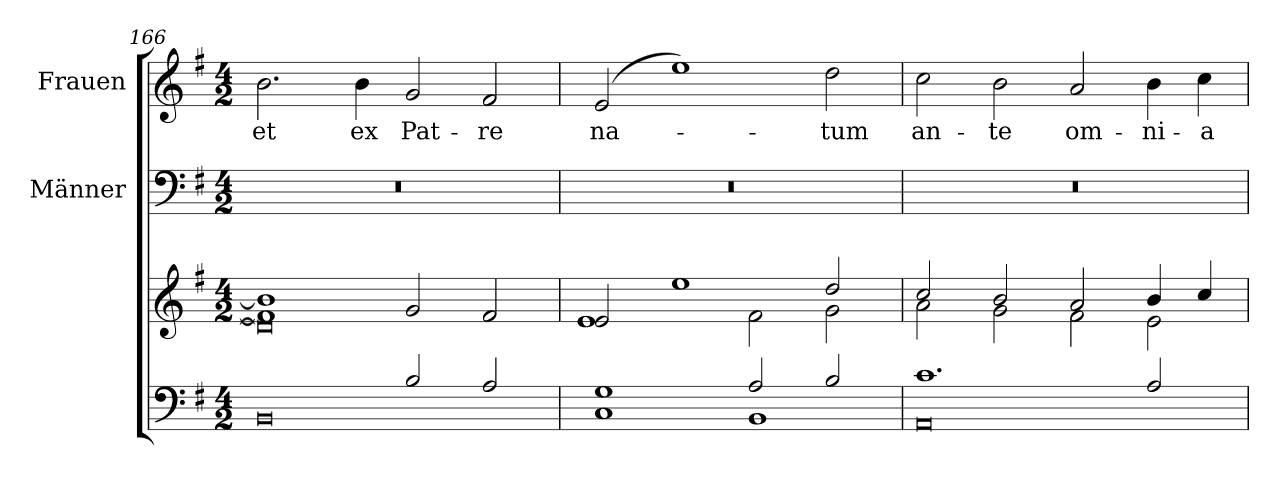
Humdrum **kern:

**kern	**kern	**kern	**kern	**text
*part3	*part3	*part2	*part1	*part1
*staff4	*staff3	*staff2	*staff1	*staff1
*	*	*I"Männer	*I"Frauen	*
!!LO:PB:g=z
*clefF4	*clefG2	*clefF4	*clefG2	*
*k[f#]	*k[f#]	*k[f#]	*k[f#]	*
*G:	*G:	*G:	*G:	*
*M4/2	*M4/2	*M4/2	*M4/2	*
=166	=166	=166	=166	=166
*^	*^	*	*	*
!	!	!	!	!	!	!LO:LY:b
1ryy	0BB	1f#] 1b]	0d]	0r	2.b\	et
!	!	!	!	!	!	!LO:LY:b
.	.	.	.	.	4b\	ex
!	!	!	!	!	!	!LO:LY:b
2B/	.	2g/	.	.	2g/	Pat-
!	!	!	!	!	!	!LO:LY:b
2A/	.	2f#/	.	.	2f#/	-re
=167	=167	=167	=167	=167	=167	=167
!	!	!	!	!	!	!LO:LY:b
1G	1C	2e/	1e	0r	(2e/	na-
.	.	1ee	.	.	1ee)	.
2A/	1BB	.	2f#\	.	.	.
!	!	!	!	!	!	!LO:LY:b
2B/	.	2dd/	2g\	.	2dd\	-tum
=168	=168	=168	=168	=168	=168	=168
!	!	!	!	!	!	!LO:LY:b
1.c	0AA	2cc/	2a\	0r	2cc\	an-
!	!	!	!	!	!	!LO:LY:b
.	.	2b/	2g\	.	2b\	-te
!	!	!	!	!	!	!LO:LY:b
.	.	2a/	2f#\	.	2a/	om-
!	!	!	!	!	!	!LO:LY:b
2A/	.	4b/	2e\	.	4b\	-ni-
!	!	!	!	!	!	!LO:LY:b
.	.	4cc/	.	.	4cc\	-a
*v	*v	*	*	*	*	*
*	*v	*v	*	*	*
=	=	=	=	=
*-	*-	*-	*-	*-
